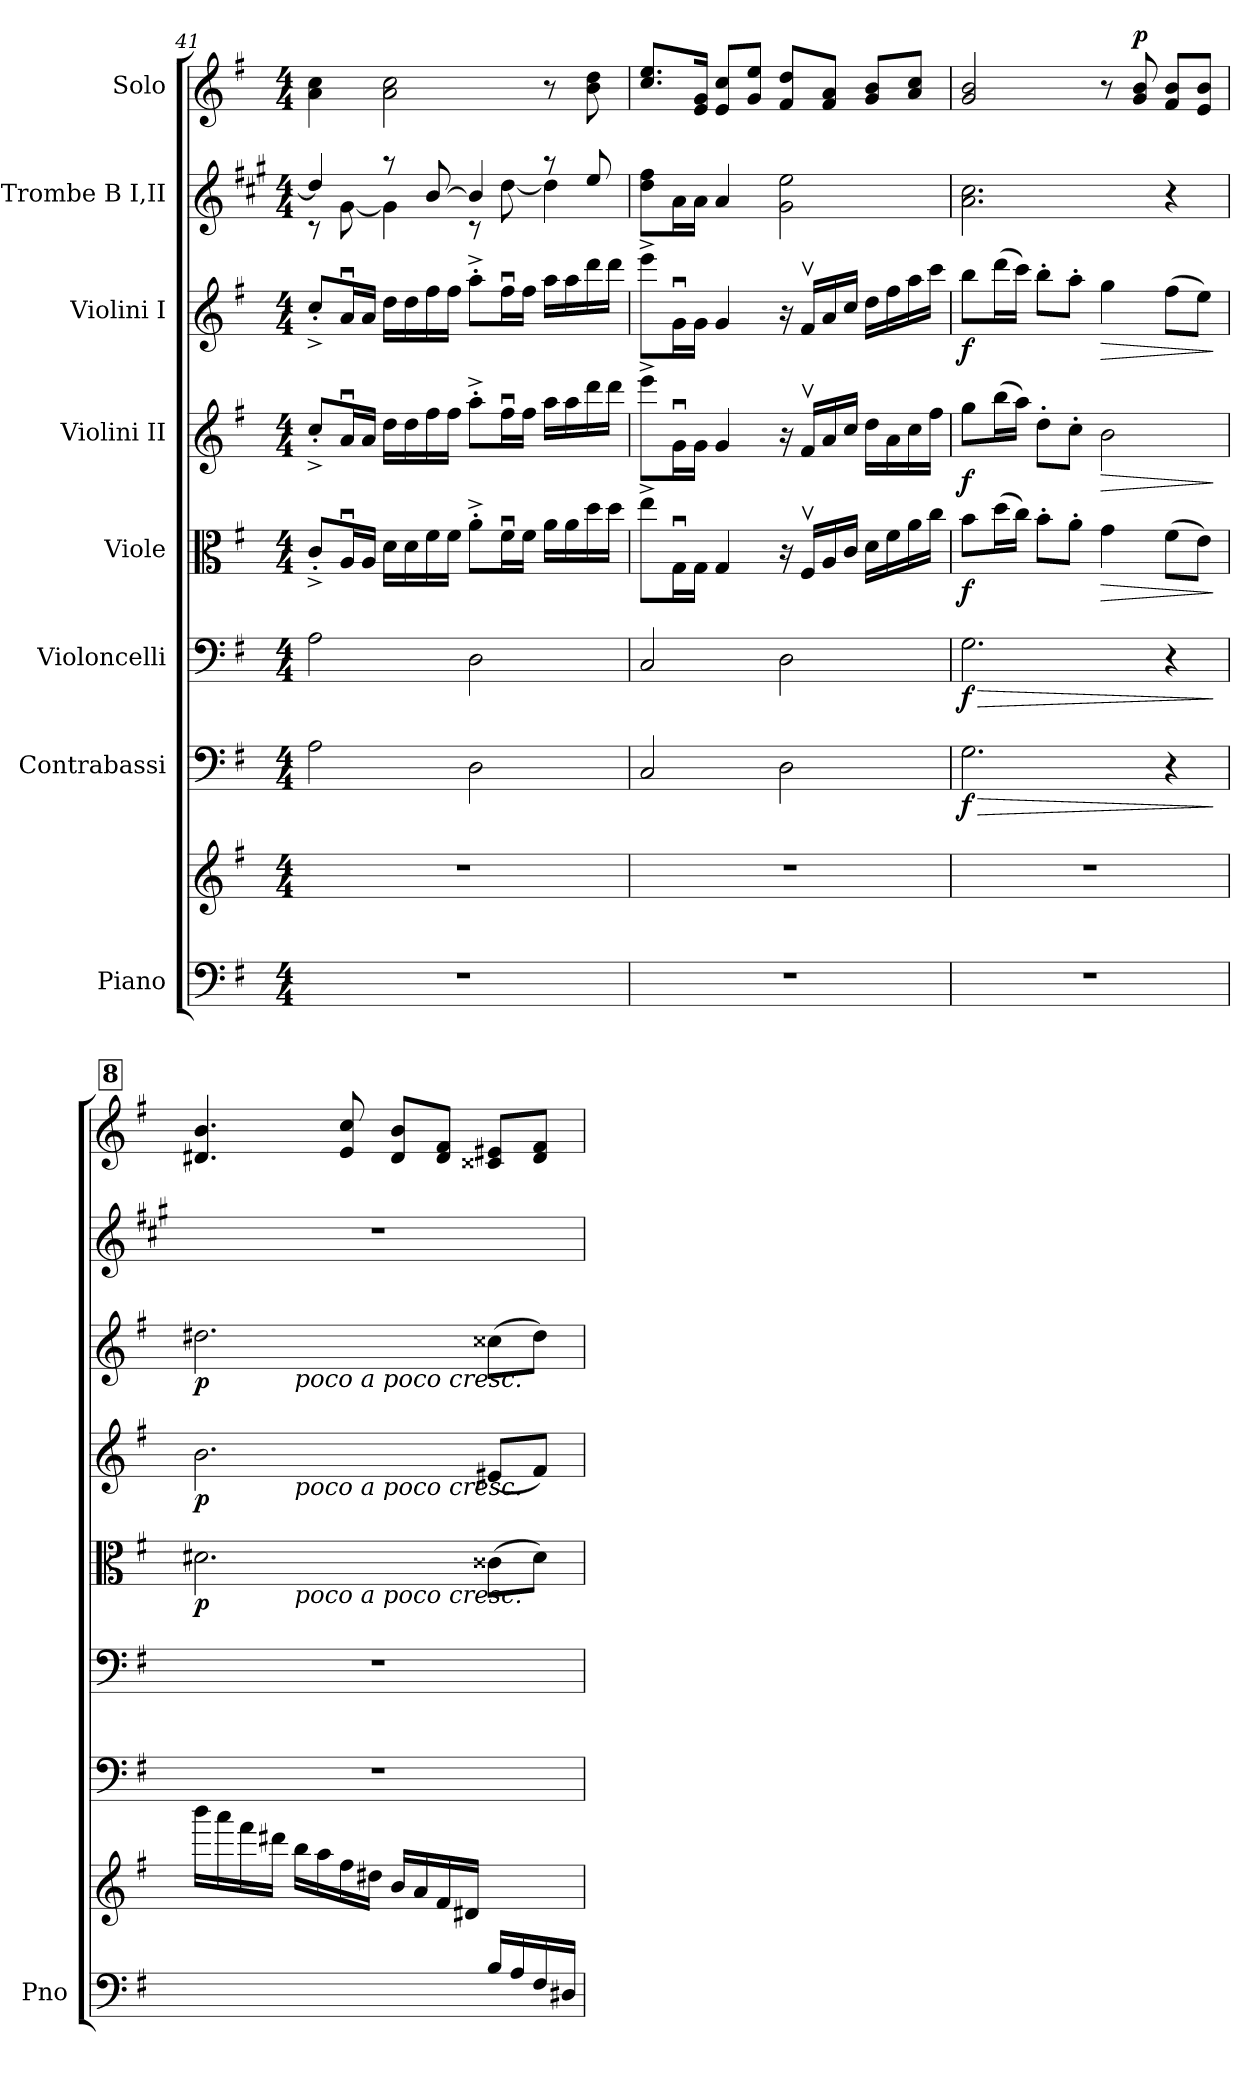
**kern	**kern	**kern	**dynam	**kern	**dynam	**kern	**dynam	**kern	**dynam	**kern	**dynam	**kern	**kern	**dynam
*part8	*part8	*part7	*part7	*part6	*part6	*part5	*part5	*part4	*part4	*part3	*part3	*part2	*part1	*part1
*staff9	*staff8	*staff7	*staff7	*staff6	*staff6	*staff5	*staff5	*staff4	*staff4	*staff3	*staff3	*staff2	*staff1	*staff1
*I"Piano	*	*I"Contrabassi	*	*I"Violoncelli	*	*I"Viole	*	*I"Violini II	*	*I"Violini I	*	*I"Trombe B I,II	*I"Solo	*
*I'Pno	*	*	*	*	*	*	*	*	*	*	*	*	*	*
*clefF4	*clefG2	*clefF4	*	*clefF4	*	*clefC3	*	*clefG2	*	*clefG2	*	*clefG2	*clefG2	*
*	*	*ITrd7c12	*	*	*	*	*	*	*	*	*	*ITrd1c2	*	*
*k[f#]	*k[f#]	*k[f#]	*	*k[f#]	*	*k[f#]	*	*k[f#]	*	*k[f#]	*	*k[f#]	*k[f#]	*
*G:	*G:	*G:	*	*G:	*	*G:	*	*G:	*	*G:	*	*G:	*G:	*
*M4/4	*M4/4	*M4/4	*	*M4/4	*	*M4/4	*	*M4/4	*	*M4/4	*	*M4/4	*M4/4	*
=41	=41	=41	=41	=41	=41	=41	=41	=41	=41	=41	=41	=41	=41	=41
*	*	*	*	*	*	*	*	*	*	*	*	*^	*	*
1r	1r	2AA\	.	2A\	.	8c^<'</L	.	8cc^<'</L	.	8cc^<'</L	.	4cc/]	8rc	4a\ 4cc\	.
.	.	.	.	.	.	16Au>/L	.	16au>/L	.	16au>/L	.	.	[<8f#\	.	.
.	.	.	.	.	.	16A/JJ	.	16a/JJ	.	16a/JJ	.	.	.	.	.
.	.	.	.	.	.	16d\LL	.	16dd\LL	.	16dd\LL	.	8raa	4f#\]	2a\ 2cc\	.
.	.	.	.	.	.	16d\	.	16dd\	.	16dd\	.	.	.	.	.
.	.	.	.	.	.	16f#\	.	16ff#\	.	16ff#\	.	[>8a/	.	.	.
.	.	.	.	.	.	16f#\JJ	.	16ff#\JJ	.	16ff#\JJ	.	.	.	.	.
.	.	2DD\	.	2D\	.	8a^>'>\L	.	8aa^>'>\L	.	8aa^>'>\L	.	4a/]	8rc	.	.
.	.	.	.	.	.	16f#u>\L	.	16ff#u>\L	.	16ff#u>\L	.	.	[<8cc\	.	.
.	.	.	.	.	.	16f#\JJ	.	16ff#\JJ	.	16ff#\JJ	.	.	.	.	.
.	.	.	.	.	.	16a\LL	.	16aa\LL	.	16aa\LL	.	8raa	4cc\]	8r	.
.	.	.	.	.	.	16a\	.	16aa\	.	16aa\	.	.	.	.	.
.	.	.	.	.	.	16dd\	.	16ddd\	.	16ddd\	.	8dd/	.	8b\ 8dd\	.
.	.	.	.	.	.	16dd\JJ	.	16ddd\JJ	.	16ddd\JJ	.	.	.	.	.
*	*	*	*	*	*	*	*	*	*	*	*	*v	*v	*	*
=42	=42	=42	=42	=42	=42	=42	=42	=42	=42	=42	=42	=42	=42	=42
1r	1r	2CC/	.	2C/	.	8ee^>\L	.	8eee^>\L	.	8eee^>\L	.	8cc\ 8ee\L	8.cc/ 8.ee/L	.
.	.	.	.	.	.	16Gu>\L	.	16gu>\L	.	16gu>\L	.	16g\L	.	.
.	.	.	.	.	.	16G\JJ	.	16g\JJ	.	16g\JJ	.	16g\JJ	16e/ 16g/Jk	.
.	.	.	.	.	.	4G/	.	4g/	.	4g/	.	4g/	8e/ 8cc/L	.
.	.	.	.	.	.	.	.	.	.	.	.	.	8g/ 8ee/J	.
.	.	2DD\	.	2D\	.	16r	.	16r	.	16r	.	2f#\ 2dd\	8f#/ 8dd/L	.
.	.	.	.	.	.	16F#v>/LL	.	16f#v>/LL	.	16f#v>/LL	.	.	.	.
.	.	.	.	.	.	16A/	.	16a/	.	16a/	.	.	8f#/ 8a/J	.
.	.	.	.	.	.	16c/JJ	.	16cc/JJ	.	16cc/JJ	.	.	.	.
.	.	.	.	.	.	16d\LL	.	16dd\LL	.	16dd\LL	.	.	8g/ 8b/L	.
.	.	.	.	.	.	16f#\	.	16a\	.	16ff#\	.	.	.	.
.	.	.	.	.	.	16a\	.	16cc\	.	16aa\	.	.	8a/ 8cc/J	.
.	.	.	.	.	.	16cc\JJ	.	16ff#\JJ	.	16ccc\JJ	.	.	.	.
=43	=43	=43	=43	=43	=43	=43	=43	=43	=43	=43	=43	=43	=43	=43
!	!	!	!LO:HP:b	!	!LO:HP:b	!	!	!	!	!	!	!	!	!
!	!	!	!LO:DY:n=1:b	!	!LO:DY:n=1:b	!	!LO:DY:b	!	!LO:DY:b	!	!LO:DY:b	!	!	!
1r	1r	2.GG\	> f	2.G\	> f	8b\L	f	8gg\L	f	8bb\L	f	2.g\ 2.b\	2g/ 2b/	.
.	.	.	.	.	.	(>16dd\L	.	(>16bb\L	.	(>16ddd\L	.	.	.	.
.	.	.	.	.	.	16cc\JJ)	.	16aa\JJ)	.	16ccc\JJ)	.	.	.	.
.	.	.	.	.	.	8b'>\L	.	8dd'>\L	.	8bb'>\L	.	.	.	.
.	.	.	.	.	.	8a'>\J	.	8cc'>\J	.	8aa'>\J	.	.	.	.
!	!	!	!	!	!	!	!LO:HP:b	!	!LO:HP:b	!	!LO:HP:b	!	!	!
.	.	.	.	.	.	4g\	>	2b\	>	4gg\	>	.	8r	.
!	!	!	!	!	!	!	!	!	!	!	!	!	!	!LO:DY:a
.	.	.	.	.	.	.	.	.	.	.	.	.	8g/ 8b/	p
.	.	4r	.	4r	.	(>8f#\L	.	.	.	(>8ff#\L	.	4r	8f#/ 8b/L	.
.	.	.	.	.	.	8e\J)	.	.	.	8ee\J)	.	.	8e/ 8b/J	.
.	.	.	]	.	]	.	]	.	]	.	]	.	.	.
!!LO:LB:g=z
!!LO:REH:place=s1:a:fs=7.4:t=8
=44	=44	=44	=44	=44	=44	=44	=44	=44	=44	=44	=44	=44	=44	=44
*^	*	*	*	*	*	*	*	*	*	*	*	*	*	*
!	!	!	!	!	!	!	!	!LO:DY:b	!	!LO:DY:b	!	!LO:DY:b	!	!	!
*	*	*	*	*	*	*	*^	*	*^	*	*^	*	*	*	*
2.ryy	1ryy	(>16bbb\LL	1r	.	1r	.	2.d#X\	4ryy	p	2.b\	4ryy	p	2.dd#X\	4ryy	p	1r	4.d#X/ 4.b/	.
.	.	16aaa\	.	.	.	.	.	.	.	.	.	.	.	.	.	.	.	.
.	.	16fff#\	.	.	.	.	.	.	.	.	.	.	.	.	.	.	.	.
.	.	16ddd#X\JJ	.	.	.	.	.	.	.	.	.	.	.	.	.	.	.	.
!	!	!	!	!	!	!	!	!	!	!	!	!	!	!LO:TX:b:i:t=poco a poco cresc.	!	!	!	!
!	!	!	!	!	!	!	!	!	!	!	!LO:TX:b:i:t=poco a poco cresc.	!	!	!	!	!	!	!
!	!	!	!	!	!	!	!	!LO:TX:b:i:t=poco a poco cresc.	!	!	!	!	!	!	!	!	!	!
.	.	16bb\LL	.	.	.	.	.	2.ryy	.	.	2.ryy	.	.	2.ryy	.	.	.	.
.	.	16aa\	.	.	.	.	.	.	.	.	.	.	.	.	.	.	.	.
.	.	16ff#\	.	.	.	.	.	.	.	.	.	.	.	.	.	.	8e/ 8cc/	.
.	.	16dd#X\JJ	.	.	.	.	.	.	.	.	.	.	.	.	.	.	.	.
.	.	16b/LL	.	.	.	.	.	.	.	.	.	.	.	.	.	.	8d#/ 8b/L	.
.	.	16a/	.	.	.	.	.	.	.	.	.	.	.	.	.	.	.	.
.	.	16f#/	.	.	.	.	.	.	.	.	.	.	.	.	.	.	8d#/ 8f#/J	.
.	.	16d#X/JJ	.	.	.	.	.	.	.	.	.	.	.	.	.	.	.	.
16B/LL	.	4ryy	.	.	.	.	(>8c##X\L	.	.	(<8e#X/L	.	.	(>8cc##X\L	.	.	.	8c##X/ 8e#X/L	.
16A/	.	.	.	.	.	.	.	.	.	.	.	.	.	.	.	.	.	.
16F#/	.	.	.	.	.	.	8d#\J)	.	.	8f#/J)	.	.	8dd#\J)	.	.	.	8d#/ 8f#/J	.
16D#X/JJ)	.	.	.	.	.	.	.	.	.	.	.	.	.	.	.	.	.	.
*	*	*	*	*	*	*	*v	*v	*	*	*	*	*v	*v	*	*	*	*
*v	*v	*	*	*	*	*	*	*	*v	*v	*	*	*	*	*	*
=	=	=	=	=	=	=	=	=	=	=	=	=	=	=
*-	*-	*-	*-	*-	*-	*-	*-	*-	*-	*-	*-	*-	*-	*-
